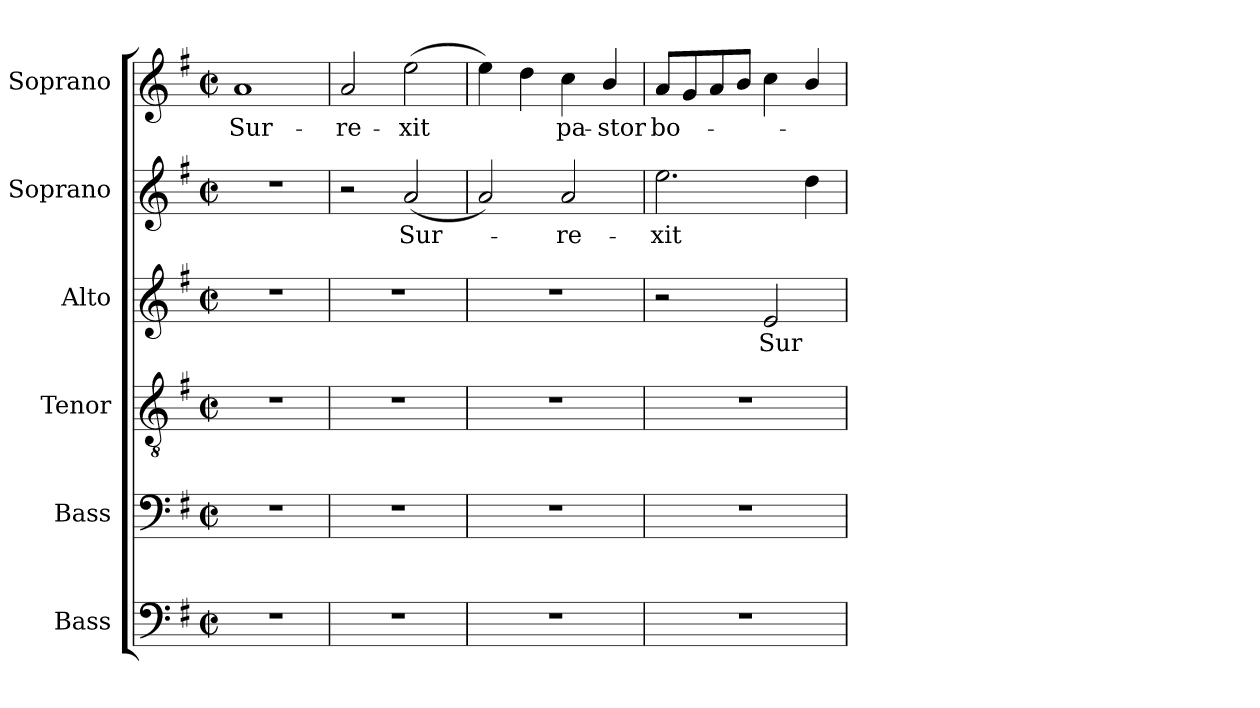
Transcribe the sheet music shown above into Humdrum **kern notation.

**kern	**kern	**kern	**kern	**text	**kern	**text	**kern	**text
*part6	*part5	*part4	*part3	*part3	*part2	*part2	*part1	*part1
*staff6	*staff5	*staff4	*staff3	*staff3	*staff2	*staff2	*staff1	*staff1
*I"Bass	*I"Bass	*I"Tenor	*I"Alto	*	*I"Soprano	*	*I"Soprano	*
*I'B.	*I'B.	*I'T.	*I'A.	*	*I'S.	*	*I'S.	*
!!LO:PB:g=z
*clefF4	*clefF4	*clefGv2	*clefG2	*	*clefG2	*	*clefG2	*
*	*	*ITrd7c12	*	*	*	*	*	*
*k[f#]	*k[f#]	*k[f#]	*k[f#]	*	*k[f#]	*	*k[f#]	*
*G:	*G:	*G:	*G:	*	*G:	*	*G:	*
*M2/2	*M2/2	*M2/2	*M2/2	*	*M2/2	*	*M2/2	*
*met(c|)	*met(c|)	*met(c|)	*met(c|)	*	*met(c|)	*	*met(c|)	*
=1	=1	=1	=1	=1	=1	=1	=1	=1
!	!	!	!	!	!	!	!	!LO:LY:b:color=#000000
1r	1r	1r	1r	.	1r	.	1ai	Sur-
=2	=2	=2	=2	=2	=2	=2	=2	=2
!	!	!	!	!	!	!	!	!LO:LY:b:color=#000000
1r	1r	1r	1r	.	2r	.	2ai/	-re-
!	!	!	!	!	!	!LO:LY:b:color=#000000	!	!
!	!	!	!	!	!	!	!	!LO:LY:b:color=#000000
.	.	.	.	.	(2ai/	Sur-	(2eei\	-xit
=3	=3	=3	=3	=3	=3	=3	=3	=3
1r	1r	1r	1r	.	2ai/)	.	4eei\)	.
.	.	.	.	.	.	.	4ddi\	.
!	!	!	!	!	!	!LO:LY:b:color=#000000	!	!
!	!	!	!	!	!	!	!	!LO:LY:b:color=#000000
.	.	.	.	.	2ai/	-re-	4cci\	pa-
!	!	!	!	!	!	!	!	!LO:LY:b:color=#000000
.	.	.	.	.	.	.	4bi/	-stor
=4	=4	=4	=4	=4	=4	=4	=4	=4
!	!	!	!	!	!	!LO:LY:b:color=#000000	!	!
!	!	!	!	!	!	!	!	!LO:LY:b:color=#000000
1r	1r	1r	2r	.	2.eei\	-xit	8ai/L	bo-
.	.	.	.	.	.	.	8gi/	.
.	.	.	.	.	.	.	8ai/	.
.	.	.	.	.	.	.	8bi/J	.
!	!	!	!	!LO:LY:b:color=#000000	!	!	!	!
.	.	.	2ei/	Sur-	.	.	4cci\	.
.	.	.	.	.	4ddi\	.	4bi/	.
=	=	=	=	=	=	=	=	=
*-	*-	*-	*-	*-	*-	*-	*-	*-
